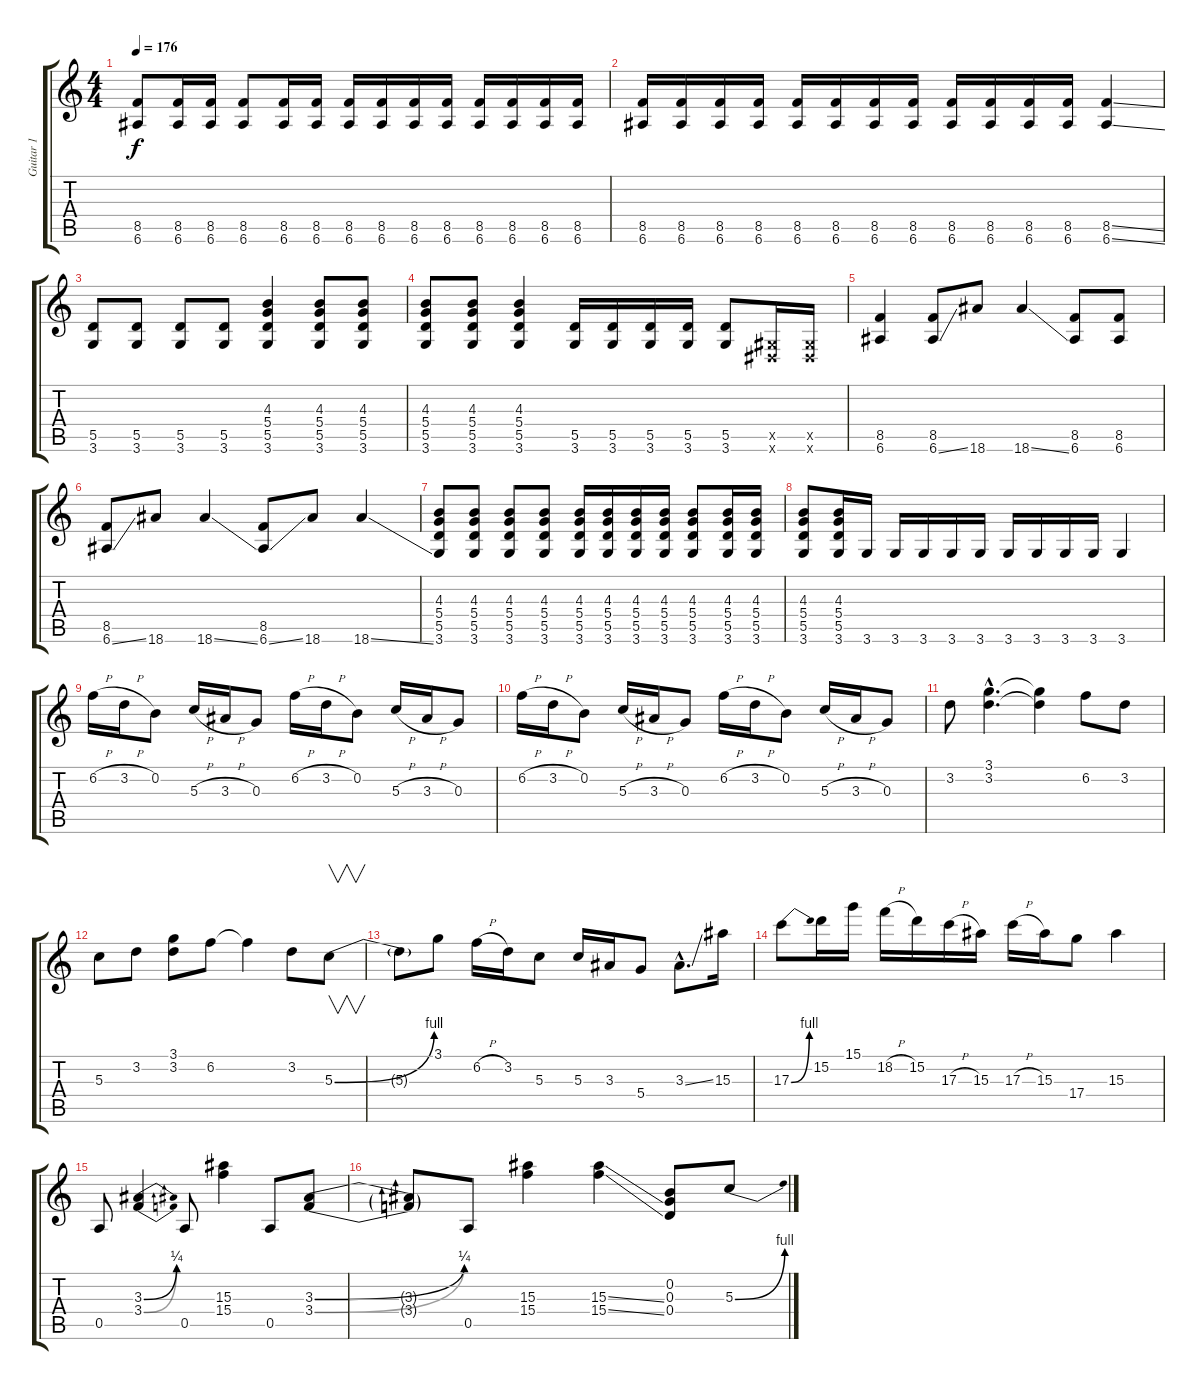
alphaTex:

\track ("Guitar 1" "Guitar 1") {instrument distortionguitar}
\staff {score tabs}
\tuning (E4 B3 G3 D3 A2 E2) {hide}
\ts (4 4)
\tempo 176
\clef g2
\ks c
(8.5 6.6).8{dy f} (8.5 6.6).16 (8.5 6.6).16 (8.5 6.6).8 (8.5 6.6).16 (8.5 6.6).16 (8.5 6.6).16 (8.5 6.6).16 (8.5 6.6).16 (8.5 6.6).16 (8.5 6.6).16 (8.5 6.6).16 (8.5 6.6).16 (8.5 6.6).16 |
(8.5 6.6).16 (8.5 6.6).16 (8.5 6.6).16 (8.5 6.6).16 (8.5 6.6).16 (8.5 6.6).16 (8.5 6.6).16 (8.5 6.6).16 (8.5 6.6).16 (8.5 6.6).16 (8.5 6.6).16 (8.5 6.6).16 (8.5{ss} 6.6{ss}).4 |
(5.5 3.6).8 (5.5 3.6).8 (5.5 3.6).8 (5.5 3.6).8 (4.3 5.4 5.5 3.6).4 (4.3 5.4 5.5 3.6).8 (4.3 5.4 5.5 3.6).8 |
(4.3 5.4 5.5 3.6).8 (4.3 5.4 5.5 3.6).8 (4.3 5.4 5.5 3.6).4 (5.5 3.6).16 (5.5 3.6).16 (5.5 3.6).16 (5.5 3.6).16 (5.5 3.6).8 (-1.5{x} -1.6{x}).16 (-1.5{x} -1.6{x}).16 |
(8.5 6.6).4 (8.5 6.6{ss}).8 18.6.8 18.6{ss}.4 (8.5 6.6).8 (8.5 6.6).8 |
(8.5 6.6{ss}).8 18.6.8 18.6{ss}.4 (8.5 6.6{ss}).8 18.6.8 18.6{ss}.4 |
(4.3 5.4 5.5 3.6).8 (4.3 5.4 5.5 3.6).8 (4.3 5.4 5.5 3.6).8 (4.3 5.4 5.5 3.6).8 (4.3 5.4 5.5 3.6).16 (4.3 5.4 5.5 3.6).16 (4.3 5.4 5.5 3.6).16 (4.3 5.4 5.5 3.6).16 (4.3 5.4 5.5 3.6).8 (4.3 5.4 5.5 3.6).16 (4.3 5.4 5.5 3.6).16 |
(4.3 5.4 5.5 3.6).8 (4.3 5.4 5.5 3.6).16 3.6.16 3.6.16 3.6.16 3.6.16 3.6.16 3.6.16 3.6.16 3.6.16 3.6.16 3.6.4 |
6.2{h}.16 3.2{h}.16 0.2.8 5.3{h}.16 3.3{h}.16 0.3.8 6.2{h}.16 3.2{h}.16 0.2.8 5.3{h}.16 3.3{h}.16 0.3.8 |
6.2{h}.16 3.2{h}.16 0.2.8 5.3{h}.16 3.3{h}.16 0.3.8 6.2{h}.16 3.2{h}.16 0.2.8 5.3{h}.16 3.3{h}.16 0.3.8 |
3.2.8 (3.1{hac} 3.2{hac}).4{d} (3.1{t} 3.2{t}).4 6.2.8 3.2.8 |
5.3.8 3.2.8 (3.1 3.2).8 6.2.8 6.2{t}.4 3.2.8 5.3{be (bend 0 0 60 4)}.8{v} |
5.3{t}.8 3.1.8 6.2{h}.16 3.2.16 5.3.8 5.3.16 3.3.16 5.4.8 3.3{ss hac}.8{d} 15.3.16 |
17.3{be (bend 0 0 60 4)}.8 15.2.16 15.1.16 18.2{h}.16 15.2.16 17.3{h}.16 15.3.16 17.3{h}.16 15.3.16 17.4.8 15.3.4 |
0.5.8 (3.3{be (bend 0 0 60 1)} 3.4{be (bend 0 0 60 1)}).4 0.5.8 (15.3 15.4).4 0.5.8 (3.3{be (bend 0 0 60 1)} 3.4{be (bend 0 0 60 1)}).8 |
(3.3{t} 3.4{t}).8 0.5.8 (15.3 15.4).4 (15.3{ss} 15.4{ss}).4 (0.2 0.3 0.4).8 5.3{be (bend 0 0 60 4)}.8
